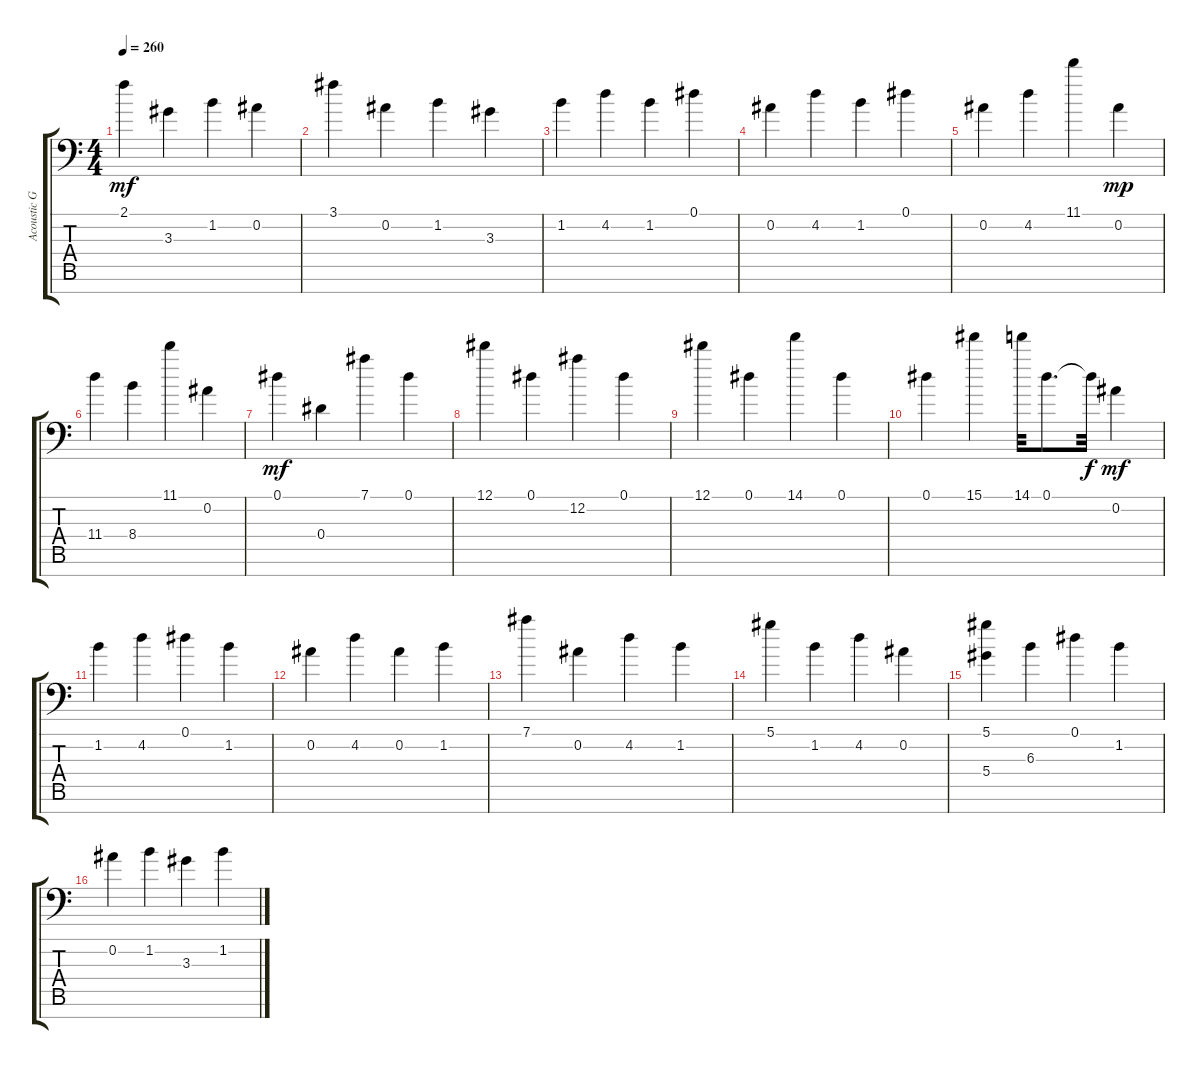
\track ("Acoustic Guitar" "Acoustic G") {instrument acousticguitarsteel}
\staff {score tabs}
\tuning (Eb4 Bb3 F3 Eb3 Bb2 F2 Bb1) {hide}
\ts (4 4)
\tempo 260
\clef f4
\ks c
2.1.4{dy mf} 3.3.4 1.2.4 0.2.4 |
3.1.4 0.2.4 1.2.4 3.3.4 |
1.2.4 4.2.4 1.2.4 0.1.4 |
0.2.4 4.2.4 1.2.4 0.1.4 |
0.2.4 4.2.4 11.1.4 0.2.4{dy mp} |
11.4.4 8.4.4 11.1.4 0.2.4 |
0.1.4{dy mf} 0.4.4 7.1.4 0.1.4 |
12.1.4 0.1.4 12.2.4 0.1.4 |
12.1.4 0.1.4 14.1.4 0.1.4 |
0.1.4 15.1.4 14.1.32 0.1.8{d} 0.1{t}.32{dy f} 0.2.4{dy mf} |
1.2.4 4.2.4 0.1.4 1.2.4 |
0.2.4 4.2.4 0.2.4 1.2.4 |
7.1.4 0.2.4 4.2.4 1.2.4 |
5.1.4 1.2.4 4.2.4 0.2.4 |
(5.1 5.4).4 6.3.4 0.1.4 1.2.4 |
0.2.4 1.2.4 3.3.4 1.2.4
